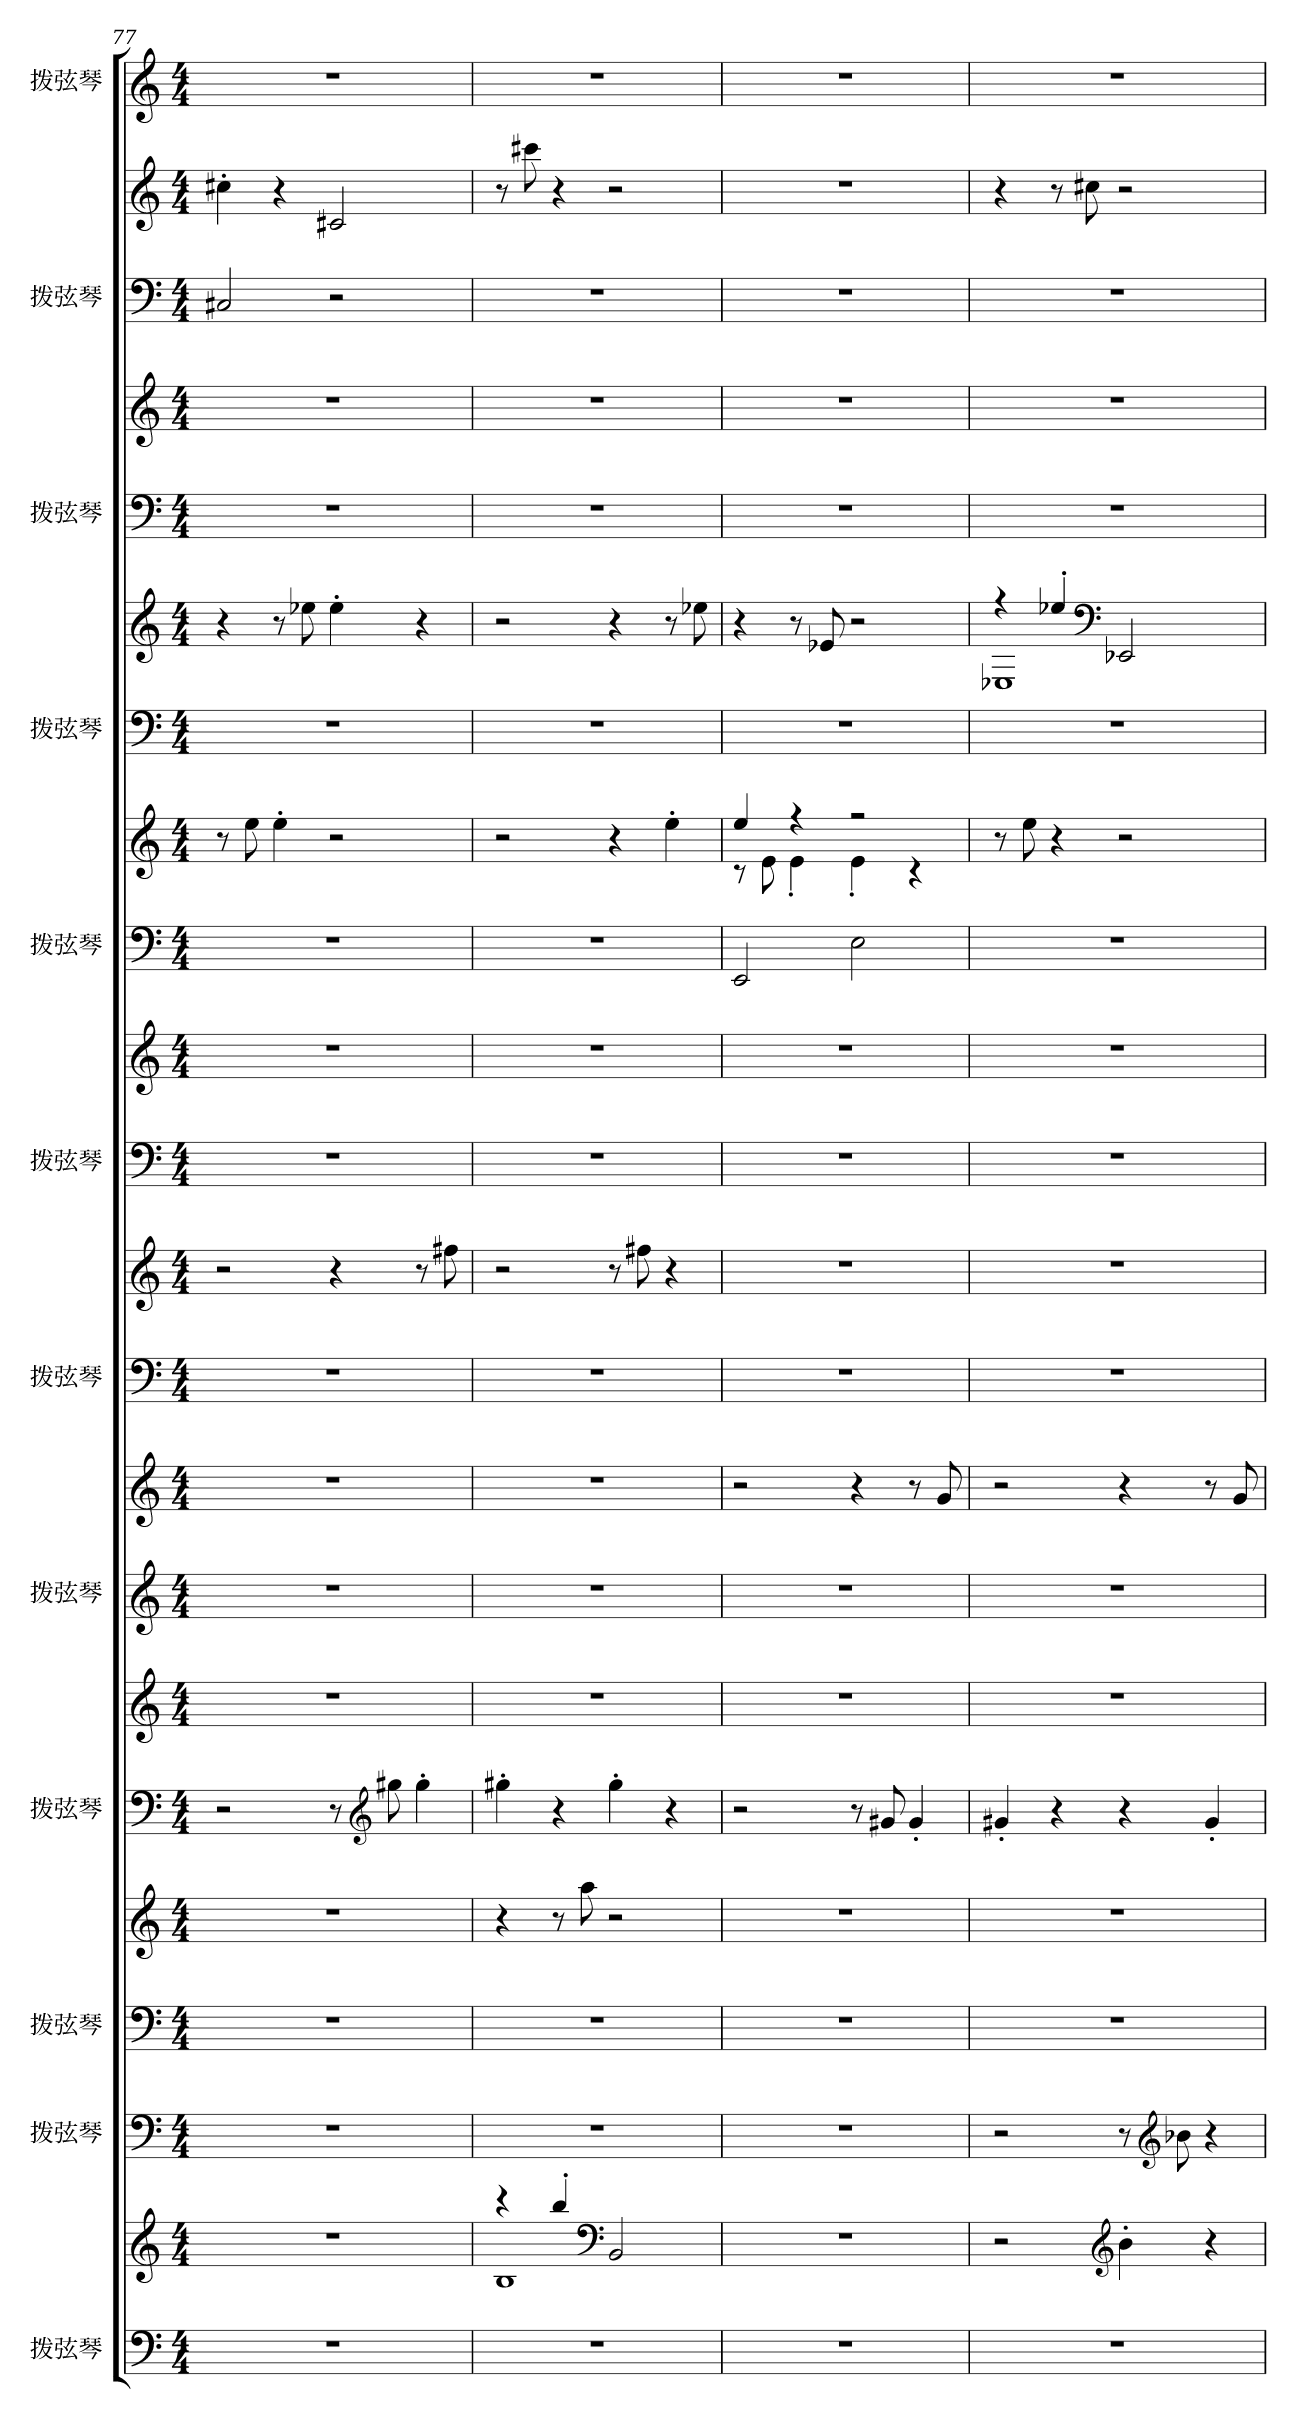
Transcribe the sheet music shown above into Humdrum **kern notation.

**kern	**kern	**kern	**kern	**kern	**kern	**kern	**kern	**kern	**kern	**kern	**kern	**kern	**kern	**kern	**kern	**kern	**kern	**kern	**kern	**kern	**kern
*part12	*part12	*part11	*part10	*part10	*part9	*part9	*part8	*part8	*part7	*part7	*part6	*part6	*part5	*part5	*part4	*part4	*part3	*part3	*part2	*part2	*part1
*staff22	*staff21	*staff20	*staff19	*staff18	*staff17	*staff16	*staff15	*staff14	*staff13	*staff12	*staff11	*staff10	*staff9	*staff8	*staff7	*staff6	*staff5	*staff4	*staff3	*staff2	*staff1
*I"拨弦琴	*	*I"拨弦琴	*I"拨弦琴	*	*I"拨弦琴	*	*I"拨弦琴	*	*I"拨弦琴	*	*I"拨弦琴	*	*I"拨弦琴	*	*I"拨弦琴	*	*I"拨弦琴	*	*I"拨弦琴	*	*I"拨弦琴
*clefF4	*clefG2	*clefF4	*clefF4	*clefG2	*clefF4	*clefG2	*clefG2	*clefG2	*clefF4	*clefG2	*clefF4	*clefG2	*clefF4	*clefG2	*clefF4	*clefG2	*clefF4	*clefG2	*clefF4	*clefG2	*clefG2
*k[]	*k[]	*k[]	*k[]	*k[]	*k[]	*k[]	*k[]	*k[]	*k[]	*k[]	*k[]	*k[]	*k[]	*k[]	*k[]	*k[]	*k[]	*k[]	*k[]	*k[]	*k[]
*M4/4	*M4/4	*M4/4	*M4/4	*M4/4	*M4/4	*M4/4	*M4/4	*M4/4	*M4/4	*M4/4	*M4/4	*M4/4	*M4/4	*M4/4	*M4/4	*M4/4	*M4/4	*M4/4	*M4/4	*M4/4	*M4/4
=77	=77	=77	=77	=77	=77	=77	=77	=77	=77	=77	=77	=77	=77	=77	=77	=77	=77	=77	=77	=77	=77
1r	1r	1r	1r	1r	2r	1r	1r	1r	1r	2r	1r	1r	1r	8r	1r	4r	1r	1r	2C#X/	4cc#X'\	1r
.	.	.	.	.	.	.	.	.	.	.	.	.	.	8ee\	.	.	.	.	.	.	.
.	.	.	.	.	.	.	.	.	.	.	.	.	.	4ee'\	.	8r	.	.	.	4r	.
.	.	.	.	.	.	.	.	.	.	.	.	.	.	.	.	8ee-X\	.	.	.	.	.
.	.	.	.	.	8r	.	.	.	.	4r	.	.	.	2r	.	4ee-'\	.	.	2r	2c#X/	.
*	*	*	*	*	*clefG2	*	*	*	*	*	*	*	*	*	*	*	*	*	*	*	*
.	.	.	.	.	8gg#X\	.	.	.	.	.	.	.	.	.	.	.	.	.	.	.	.
.	.	.	.	.	4gg#'\	.	.	.	.	8r	.	.	.	.	.	4r	.	.	.	.	.
.	.	.	.	.	.	.	.	.	.	8ff#X\	.	.	.	.	.	.	.	.	.	.	.
!!LO:PB:g=z
=78	=78	=78	=78	=78	=78	=78	=78	=78	=78	=78	=78	=78	=78	=78	=78	=78	=78	=78	=78	=78	=78
*	*^	*	*	*	*	*	*	*	*	*	*	*	*	*	*	*	*	*	*	*	*
1r	4r	1B	1r	1r	4r	4gg#X'\	1r	1r	1r	1r	2r	1r	1r	1r	2r	1r	2r	1r	1r	1r	8r	1r
.	.	.	.	.	.	.	.	.	.	.	.	.	.	.	.	.	.	.	.	.	8ccc#X\	.
.	4bb'/	.	.	.	8r	4r	.	.	.	.	.	.	.	.	.	.	.	.	.	.	4r	.
.	.	.	.	.	8aa\	.	.	.	.	.	.	.	.	.	.	.	.	.	.	.	.	.
*	*clefF4	*	*	*	*	*	*	*	*	*	*	*	*	*	*	*	*	*	*	*	*	*
.	2BB/	.	.	.	2r	4gg#'\	.	.	.	.	8r	.	.	.	4r	.	4r	.	.	.	2r	.
.	.	.	.	.	.	.	.	.	.	.	8ff#X\	.	.	.	.	.	.	.	.	.	.	.
.	.	.	.	.	.	4r	.	.	.	.	4r	.	.	.	4ee'\	.	8r	.	.	.	.	.
.	.	.	.	.	.	.	.	.	.	.	.	.	.	.	.	.	8ee-X\	.	.	.	.	.
*	*v	*v	*	*	*	*	*	*	*	*	*	*	*	*	*	*	*	*	*	*	*	*
=79	=79	=79	=79	=79	=79	=79	=79	=79	=79	=79	=79	=79	=79	=79	=79	=79	=79	=79	=79	=79	=79
*	*	*	*	*	*	*	*	*	*	*	*	*	*	*^	*	*	*	*	*	*	*
1r	1r	1r	1r	1r	2r	1r	1r	2r	1r	1r	1r	1r	2EE/	4ee/	8r	1r	4r	1r	1r	1r	1r	1r
.	.	.	.	.	.	.	.	.	.	.	.	.	.	.	8e\	.	.	.	.	.	.	.
.	.	.	.	.	.	.	.	.	.	.	.	.	.	4r	4e'\	.	8r	.	.	.	.	.
.	.	.	.	.	.	.	.	.	.	.	.	.	.	.	.	.	8e-X/	.	.	.	.	.
.	.	.	.	.	8r	.	.	4r	.	.	.	.	2E\	2r	4e'\	.	2r	.	.	.	.	.
.	.	.	.	.	8g#X/	.	.	.	.	.	.	.	.	.	.	.	.	.	.	.	.	.
.	.	.	.	.	4g#'/	.	.	8r	.	.	.	.	.	.	4r	.	.	.	.	.	.	.
.	.	.	.	.	.	.	.	8g/	.	.	.	.	.	.	.	.	.	.	.	.	.	.
*	*	*	*	*	*	*	*	*	*	*	*	*	*	*v	*v	*	*	*	*	*	*	*
=80	=80	=80	=80	=80	=80	=80	=80	=80	=80	=80	=80	=80	=80	=80	=80	=80	=80	=80	=80	=80	=80
*	*	*	*	*	*	*	*	*	*	*	*	*	*	*	*	*^	*	*	*	*	*
1r	2r	2r	1r	1r	4g#X'/	1r	1r	2r	1r	1r	1r	1r	1r	8r	1r	4r	1E-X	1r	1r	1r	4r	1r
.	.	.	.	.	.	.	.	.	.	.	.	.	.	8ee\	.	.	.	.	.	.	.	.
.	.	.	.	.	4r	.	.	.	.	.	.	.	.	4r	.	4ee-X'/	.	.	.	.	8r	.
.	.	.	.	.	.	.	.	.	.	.	.	.	.	.	.	.	.	.	.	.	8cc#X\	.
*	*clefG2	*	*	*	*	*	*	*	*	*	*	*	*	*	*	*clefF4	*	*	*	*	*	*
.	4b'\	8r	.	.	4r	.	.	4r	.	.	.	.	.	2r	.	2EE-X/	.	.	.	.	2r	.
*	*	*clefG2	*	*	*	*	*	*	*	*	*	*	*	*	*	*	*	*	*	*	*	*
.	.	8b-X\	.	.	.	.	.	.	.	.	.	.	.	.	.	.	.	.	.	.	.	.
.	4r	4r	.	.	4g#'/	.	.	8r	.	.	.	.	.	.	.	.	.	.	.	.	.	.
.	.	.	.	.	.	.	.	8g/	.	.	.	.	.	.	.	.	.	.	.	.	.	.
*	*	*	*	*	*	*	*	*	*	*	*	*	*	*	*	*v	*v	*	*	*	*	*
=	=	=	=	=	=	=	=	=	=	=	=	=	=	=	=	=	=	=	=	=	=
*-	*-	*-	*-	*-	*-	*-	*-	*-	*-	*-	*-	*-	*-	*-	*-	*-	*-	*-	*-	*-	*-
